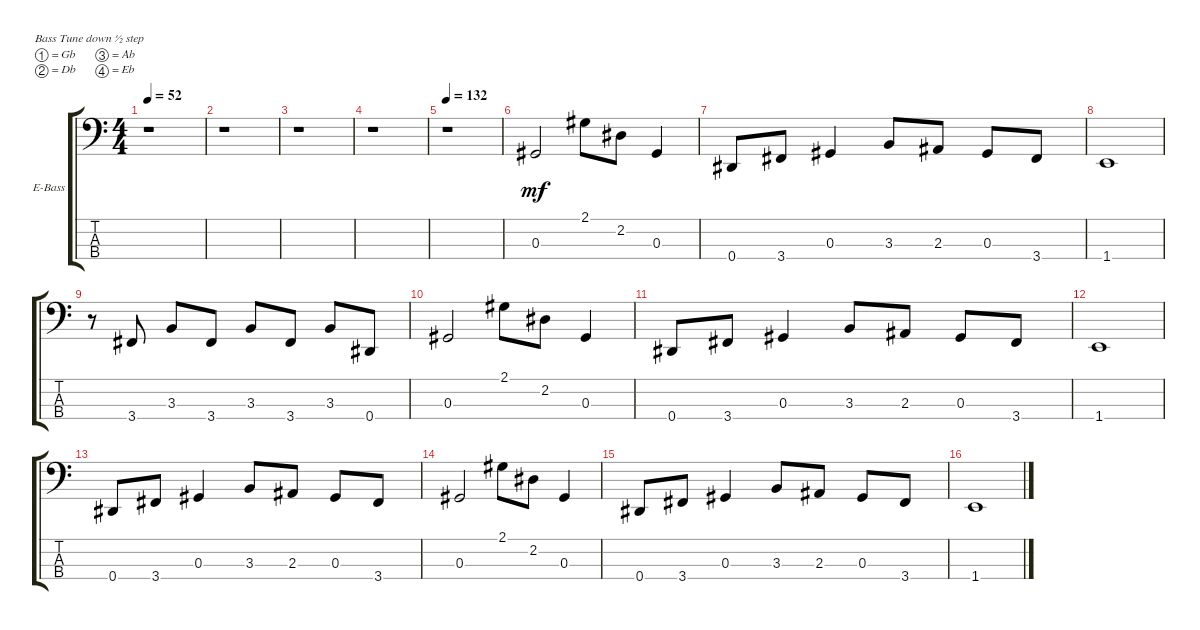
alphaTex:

\defaultSystemsLayout 4
\bracketExtendMode groupsimilarinstruments
\firstSystemTrackNameOrientation horizontal
\otherSystemsTrackNameOrientation horizontal
\track ("GENE SIMMONS" "E-Bass") {solo instrument electricbassfinger}
\staff {score tabs}
\tuning (Gb2 Db2 Ab1 Eb1)
\ts (4 4)
\tempo 52
\clef f4
\ks aminor
r.1{dy mf instrument electricbassfinger} |
r.1 |
r.1 |
r.1 |
\tempo 132
r.1 |
0.3.2 2.1.8 2.2.8 0.3.4 |
0.4.8 3.4.8 0.3.4 3.3.8 2.3.8 0.3.8 3.4.8 |
1.4.1 |
r.8 3.4.8 3.3.8 3.4.8 3.3.8 3.4.8 3.3.8 0.4.8 |
0.3.2 2.1.8 2.2.8 0.3.4 |
0.4.8 3.4.8 0.3.4 3.3.8 2.3.8 0.3.8 3.4.8 |
1.4.1 |
0.4.8 3.4.8 0.3.4 3.3.8 2.3.8 0.3.8 3.4.8 |
0.3.2 2.1.8 2.2.8 0.3.4 |
0.4.8 3.4.8 0.3.4 3.3.8 2.3.8 0.3.8 3.4.8 |
1.4.1
